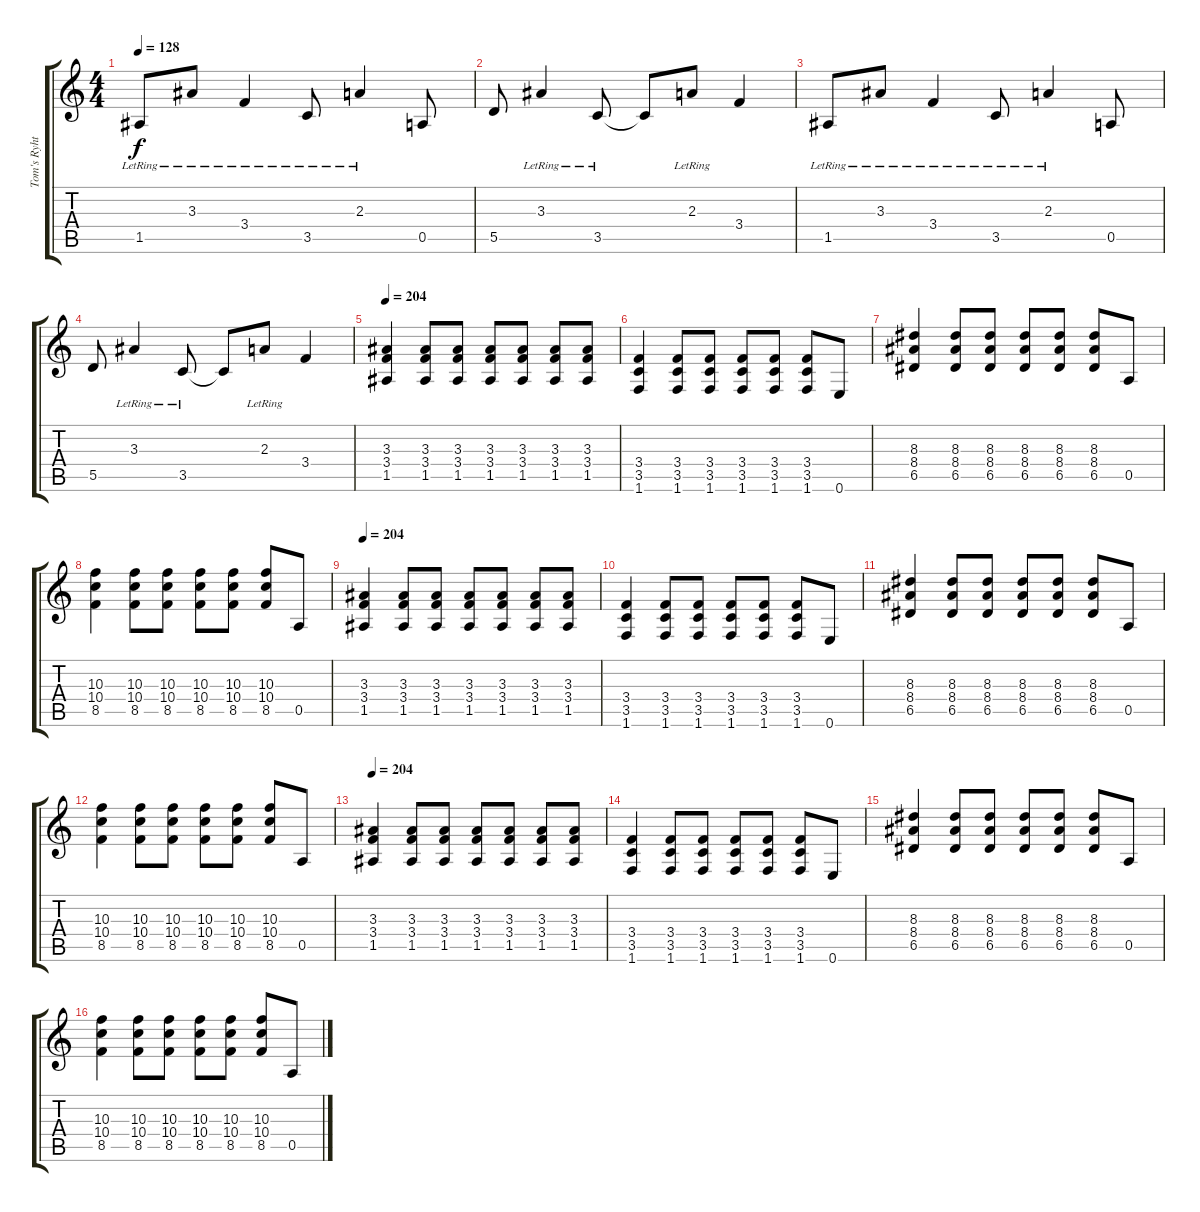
\track ("Tom's Ryhtm Guitar" "Tom's Ryht") {instrument distortionguitar}
\staff {score tabs}
\tuning (E4 B3 G3 D3 A2 E2) {hide}
\ts (4 4)
\tempo 128
\clef g2
\ks c
1.5{lr}.8{dy f} 3.3{lr}.8 3.4{lr}.4 3.5{lr}.8 2.3{lr}.4 0.5.8 |
5.5.8 3.3{lr}.4 3.5{lr}.8 3.5{t}.8 2.3{lr}.8 3.4.4 |
1.5{lr}.8 3.3{lr}.8 3.4{lr}.4 3.5{lr}.8 2.3{lr}.4 0.5.8 |
5.5.8 3.3{lr}.4 3.5{lr}.8 3.5{t}.8 2.3{lr}.8 3.4.4 |
\tempo 204
(3.3 3.4 1.5).4{instrument distortionguitar} (3.3 3.4 1.5).8 (3.3 3.4 1.5).8 (3.3 3.4 1.5).8 (3.3 3.4 1.5).8 (3.3 3.4 1.5).8 (3.3 3.4 1.5).8 |
(3.4 3.5 1.6).4 (3.4 3.5 1.6).8 (3.4 3.5 1.6).8 (3.4 3.5 1.6).8 (3.4 3.5 1.6).8 (3.4 3.5 1.6).8 0.6.8 |
(8.3 8.4 6.5).4 (8.3 8.4 6.5).8 (8.3 8.4 6.5).8 (8.3 8.4 6.5).8 (8.3 8.4 6.5).8 (8.3 8.4 6.5).8 0.5.8 |
(10.3 10.4 8.5).4 (10.3 10.4 8.5).8 (10.3 10.4 8.5).8 (10.3 10.4 8.5).8 (10.3 10.4 8.5).8 (10.3 10.4 8.5).8 0.5.8 |
\tempo 204
(3.3 3.4 1.5).4{instrument distortionguitar} (3.3 3.4 1.5).8 (3.3 3.4 1.5).8 (3.3 3.4 1.5).8 (3.3 3.4 1.5).8 (3.3 3.4 1.5).8 (3.3 3.4 1.5).8 |
(3.4 3.5 1.6).4 (3.4 3.5 1.6).8 (3.4 3.5 1.6).8 (3.4 3.5 1.6).8 (3.4 3.5 1.6).8 (3.4 3.5 1.6).8 0.6.8 |
(8.3 8.4 6.5).4 (8.3 8.4 6.5).8 (8.3 8.4 6.5).8 (8.3 8.4 6.5).8 (8.3 8.4 6.5).8 (8.3 8.4 6.5).8 0.5.8 |
(10.3 10.4 8.5).4 (10.3 10.4 8.5).8 (10.3 10.4 8.5).8 (10.3 10.4 8.5).8 (10.3 10.4 8.5).8 (10.3 10.4 8.5).8 0.5.8 |
\tempo 204
(3.3 3.4 1.5).4{instrument distortionguitar} (3.3 3.4 1.5).8 (3.3 3.4 1.5).8 (3.3 3.4 1.5).8 (3.3 3.4 1.5).8 (3.3 3.4 1.5).8 (3.3 3.4 1.5).8 |
(3.4 3.5 1.6).4 (3.4 3.5 1.6).8 (3.4 3.5 1.6).8 (3.4 3.5 1.6).8 (3.4 3.5 1.6).8 (3.4 3.5 1.6).8 0.6.8 |
(8.3 8.4 6.5).4 (8.3 8.4 6.5).8 (8.3 8.4 6.5).8 (8.3 8.4 6.5).8 (8.3 8.4 6.5).8 (8.3 8.4 6.5).8 0.5.8 |
(10.3 10.4 8.5).4 (10.3 10.4 8.5).8 (10.3 10.4 8.5).8 (10.3 10.4 8.5).8 (10.3 10.4 8.5).8 (10.3 10.4 8.5).8 0.5.8
